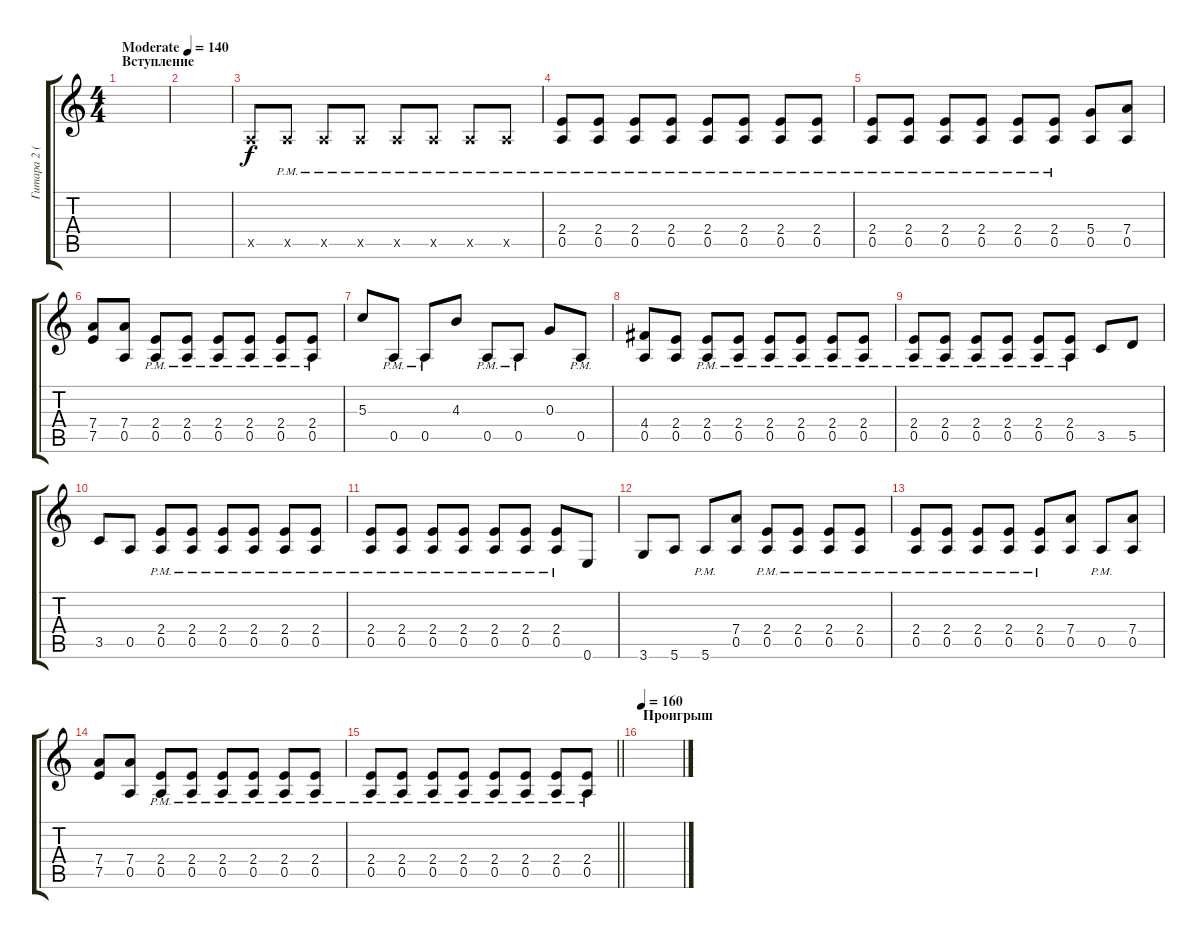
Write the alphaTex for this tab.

\track ("Гитара 2 (ритм)" "Гитара 2 (") {instrument distortionguitar}
\staff {score tabs}
\tuning (E4 B3 G3 D3 A2 E2) {hide}
\ts (4 4)
\section ("" "Вступление")
\tempo (140 "Moderate")
\clef g2
\ks c
|
|
0.5{x}.8 0.5{pm x}.8 0.5{pm x}.8 0.5{pm x}.8 0.5{pm x}.8 0.5{pm x}.8 0.5{pm x}.8 0.5{pm x}.8 |
(2.4{pm} 0.5{pm}).8 (2.4{pm} 0.5{pm}).8 (2.4{pm} 0.5{pm}).8 (2.4{pm} 0.5{pm}).8 (2.4{pm} 0.5{pm}).8 (2.4{pm} 0.5{pm}).8 (2.4{pm} 0.5{pm}).8 (2.4{pm} 0.5{pm}).8 |
(2.4{pm} 0.5{pm}).8 (2.4{pm} 0.5{pm}).8 (2.4{pm} 0.5{pm}).8 (2.4{pm} 0.5{pm}).8 (2.4{pm} 0.5{pm}).8 (2.4{pm} 0.5{pm}).8 (5.4 0.5).8 (7.4 0.5).8 |
(7.4 7.5).8 (7.4 0.5).8 (2.4{pm} 0.5{pm}).8 (2.4{pm} 0.5{pm}).8 (2.4{pm} 0.5{pm}).8 (2.4{pm} 0.5{pm}).8 (2.4{pm} 0.5{pm}).8 (2.4{pm} 0.5{pm}).8 |
5.3.8 0.5{pm}.8 0.5{pm}.8 4.3.8 0.5{pm}.8 0.5{pm}.8 0.3.8 0.5{pm}.8 |
(4.4 0.5).8 (2.4 0.5).8 (2.4{pm} 0.5{pm}).8 (2.4{pm} 0.5{pm}).8 (2.4{pm} 0.5{pm}).8 (2.4{pm} 0.5{pm}).8 (2.4{pm} 0.5{pm}).8 (2.4{pm} 0.5{pm}).8 |
(2.4{pm} 0.5{pm}).8 (2.4{pm} 0.5{pm}).8 (2.4{pm} 0.5{pm}).8 (2.4{pm} 0.5{pm}).8 (2.4{pm} 0.5{pm}).8 (2.4{pm} 0.5{pm}).8 3.5.8 5.5.8 |
3.5.8 0.5.8 (2.4{pm} 0.5{pm}).8 (2.4{pm} 0.5{pm}).8 (2.4{pm} 0.5{pm}).8 (2.4{pm} 0.5{pm}).8 (2.4{pm} 0.5{pm}).8 (2.4{pm} 0.5{pm}).8 |
(2.4{pm} 0.5{pm}).8 (2.4{pm} 0.5{pm}).8 (2.4{pm} 0.5{pm}).8 (2.4{pm} 0.5{pm}).8 (2.4{pm} 0.5{pm}).8 (2.4{pm} 0.5{pm}).8 (2.4{pm} 0.5{pm}).8 0.6.8 |
3.6.8 5.6.8 5.6{pm}.8 (7.4 0.5).8 (2.4{pm} 0.5{pm}).8 (2.4{pm} 0.5{pm}).8 (2.4{pm} 0.5{pm}).8 (2.4{pm} 0.5{pm}).8 |
(2.4{pm} 0.5{pm}).8 (2.4{pm} 0.5{pm}).8 (2.4{pm} 0.5{pm}).8 (2.4{pm} 0.5{pm}).8 (2.4{pm} 0.5{pm}).8 (7.4 0.5).8 0.5{pm}.8 (7.4 0.5).8 |
(7.4 7.5).8 (7.4 0.5).8 (2.4{pm} 0.5{pm}).8 (2.4{pm} 0.5{pm}).8 (2.4{pm} 0.5{pm}).8 (2.4{pm} 0.5{pm}).8 (2.4{pm} 0.5{pm}).8 (2.4{pm} 0.5{pm}).8 |
\barLineRight lightlight
(2.4{pm} 0.5{pm}).8 (2.4{pm} 0.5{pm}).8 (2.4{pm} 0.5{pm}).8 (2.4{pm} 0.5{pm}).8 (2.4{pm} 0.5{pm}).8 (2.4{pm} 0.5{pm}).8 (2.4{pm} 0.5{pm}).8 (2.4{pm} 0.5{pm}).8 |
\section ("" "Проигрыш")
\tempo 160
